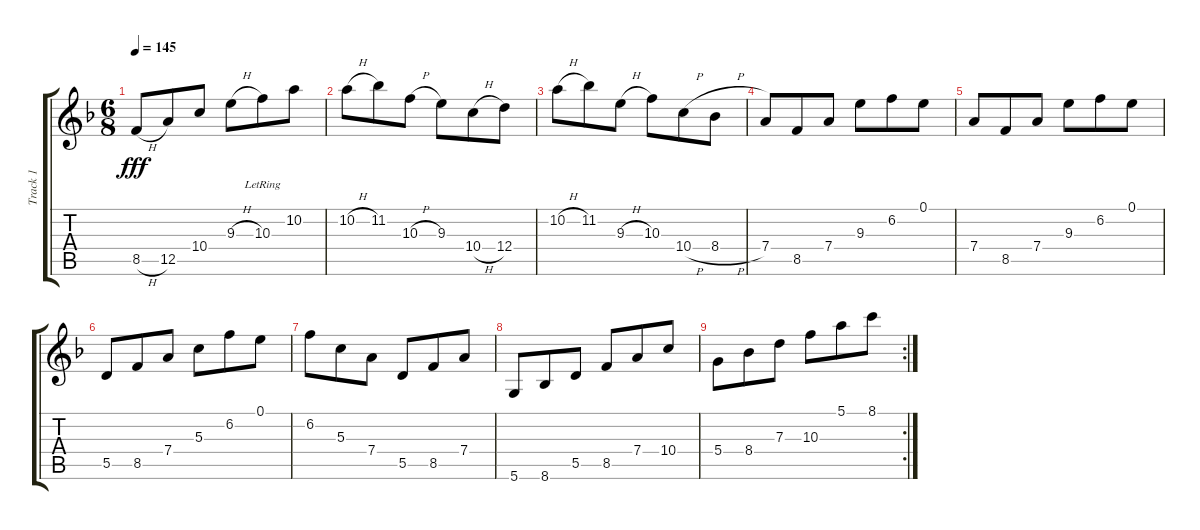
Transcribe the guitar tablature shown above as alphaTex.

\track ("Track 1" "Track 1") {instrument distortionguitar}
\staff {score tabs}
\tuning (E4 B3 G3 D3 A2 D2) {hide}
\ts (6 8)
\tempo 145
\clef g2
\ks dminor
8.5{h}.8{dy fff} 12.5.8 10.4.8 9.3{h}.8 10.3{lr}.8 10.2.8 |
10.2{h}.8 11.2.8 10.3{h}.8 9.3.8 10.4{h}.8 12.4.8 |
10.2{h}.8 11.2.8 9.3{h}.8 10.3.8 10.4{h}.8 8.4{h}.8 |
7.4.8 8.5.8 7.4.8 9.3.8 6.2.8 0.1.8 |
7.4.8 8.5.8 7.4.8 9.3.8 6.2.8 0.1.8 |
5.5.8 8.5.8 7.4.8 5.3.8 6.2.8 0.1.8 |
6.2.8 5.3.8 7.4.8 5.5.8 8.5.8 7.4.8 |
5.6.8 8.6.8 5.5.8 8.5.8 7.4.8 10.4.8 |
\rc 2
5.4.8 8.4.8 7.3.8 10.3.8 5.1.8 8.1.8
